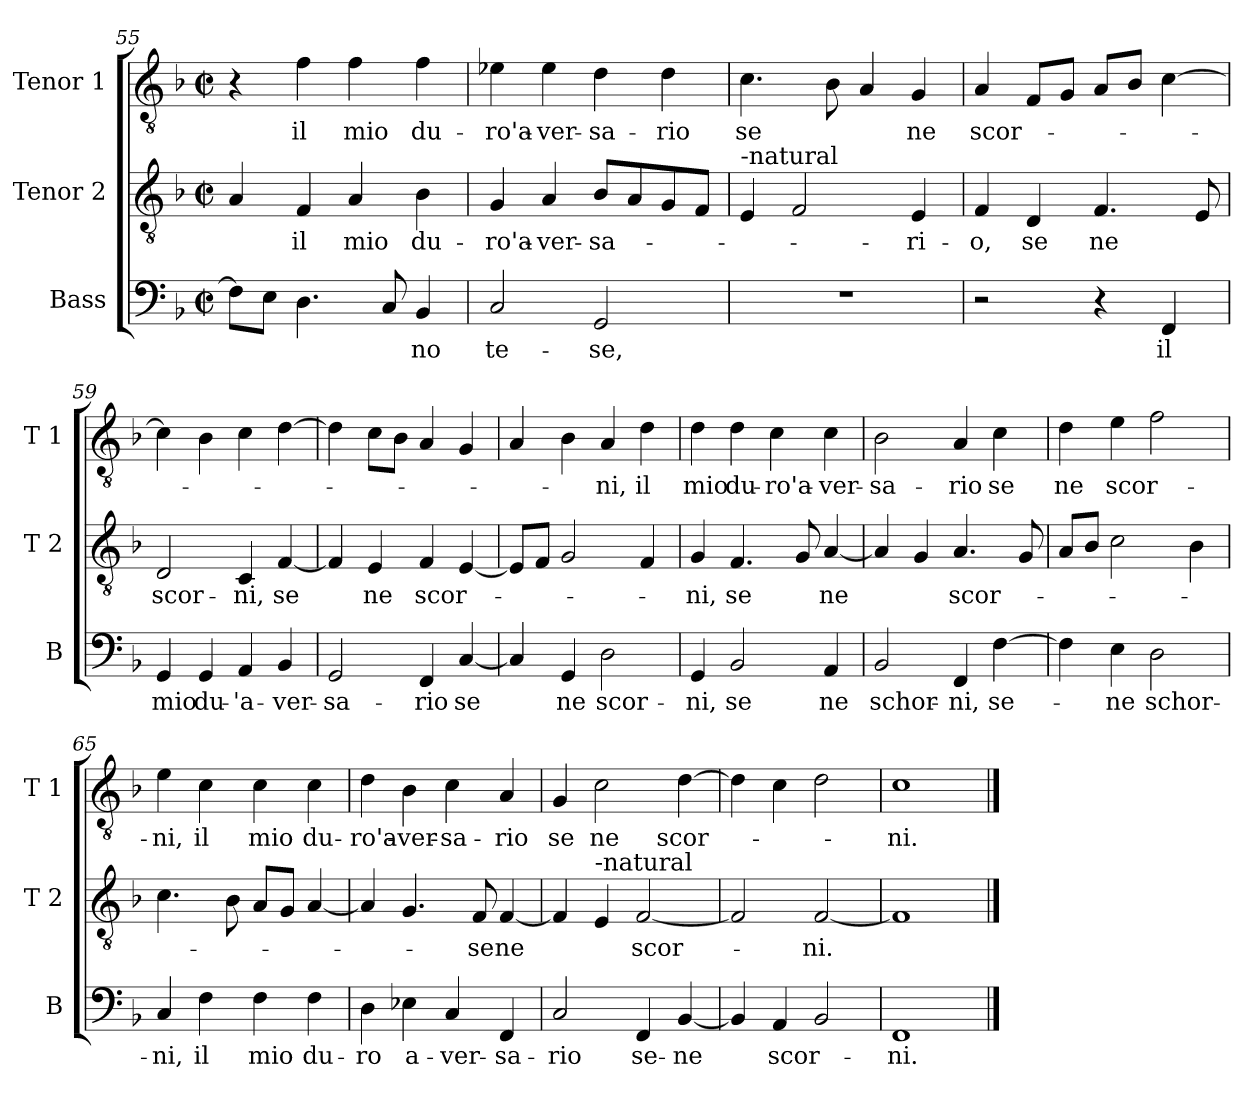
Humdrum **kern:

**kern	**text	**kern	**text	**kern	**text
*part3	*part3	*part2	*part2	*part1	*part1
*staff3	*staff3	*staff2	*staff2	*staff1	*staff1
*I"Bass	*	*I"Tenor 2	*	*I"Tenor 1	*
*I'B	*	*I'T 2	*	*I'T 1	*
*clefF4	*	*clefGv2	*	*clefGv2	*
*k[b-]	*	*k[b-]	*	*k[b-]	*
*F:	*	*F:	*	*F:	*
*M2/2	*	*M2/2	*	*M2/2	*
*met(c|)	*	*met(c|)	*	*met(c|)	*
=55	=55	=55	=55	=55	=55
8F\L]	.	4A/	.	4r	.
8E\J	.	.	.	.	.
!	!	!	!LO:LY:b	!	!LO:LY:b
4.D\	.	4F/	il	4f\	il
!	!	!	!LO:LY:b	!	!LO:LY:b
.	.	4A/	mio	4f\	mio
8C/	.	.	.	.	.
!	!LO:LY:b	!	!LO:LY:b	!	!LO:LY:b
4BB-/	-no	4B-\	du-	4f\	du-
!!LO:PB:g=z
=56	=56	=56	=56	=56	=56
!	!LO:LY:b	!	!LO:LY:b	!	!LO:LY:b
2C/	te-	4G/	-ro'a-	4e-X\	-ro'a-
!	!	!	!LO:LY:b	!	!LO:LY:b
.	.	4A/	-ver-	4e-\	-ver-
!	!LO:LY:b	!	!LO:LY:b	!	!LO:LY:b
2GG/	-se,	8B-/L	-sa-	4d\	-sa-
.	.	8A/	.	.	.
!	!	!	!	!	!LO:LY:b
.	.	8G/	.	4d\	-rio
.	.	8F/J	.	.	.
=57	=57	=57	=57	=57	=57
!	!	!LO:TX:a:t=-natural	!	!	!
!	!	!	!	!	!LO:LY:b
1r	.	4E/	.	4.c\	se
.	.	2F/	.	.	.
.	.	.	.	8B-\	.
.	.	.	.	4A/	.
!	!	!	!LO:LY:b	!	!LO:LY:b
.	.	4E/	-ri-	4G/	ne
=58	=58	=58	=58	=58	=58
!	!	!	!LO:LY:b	!	!LO:LY:b
2r	.	4F/	-o,	4A/	scor-
!	!	!	!LO:LY:b	!	!
.	.	4D/	se	8F/L	.
.	.	.	.	8G/J	.
!	!	!	!LO:LY:b	!	!
4r	.	4.F/	ne	8A/L	.
.	.	.	.	8B-/J	.
!	!LO:LY:b	!	!	!	!
4FF/	il	.	.	[4c\	.
.	.	8E/	.	.	.
=59	=59	=59	=59	=59	=59
!	!LO:LY:b	!	!LO:LY:b	!	!
4GG/	mio	2D/	scor-	4c\]	.
!	!LO:LY:b	!	!	!	!
4GG/	du-	.	.	4B-\	.
!	!LO:LY:b	!	!LO:LY:b	!	!
4AA/	-'a-	4C/	-ni,	4c\	.
!	!LO:LY:b	!	!LO:LY:b	!	!
4BB-/	-ver-	[4F/	se	[4d\	.
=60	=60	=60	=60	=60	=60
!	!LO:LY:b	!	!	!	!
2GG/	-sa-	4F/]	.	4d\]	.
!	!	!	!LO:LY:b	!	!
.	.	4E/	ne	8c\L	.
.	.	.	.	8B-\J	.
!	!LO:LY:b	!	!LO:LY:b	!	!
4FF/	-rio	4F/	scor-	4A/	.
!	!LO:LY:b	!	!	!	!
[4C/	se	[4E/	.	4G/	.
!!LO:LB:g=z
=61	=61	=61	=61	=61	=61
4C/]	.	8E/L]	.	4A/	.
.	.	8F/J	.	.	.
!	!LO:LY:b	!	!	!	!
4GG/	ne	2G/	.	4B-\	.
!	!LO:LY:b	!	!	!	!LO:LY:b
2D\	scor-	.	.	4A/	-ni,
!	!	!	!	!	!LO:LY:b
.	.	4F/	.	4d\	il
=62	=62	=62	=62	=62	=62
!	!LO:LY:b	!	!LO:LY:b	!	!LO:LY:b
4GG/	-ni,	4G/	-ni,	4d\	mio
!	!LO:LY:b	!	!LO:LY:b	!	!LO:LY:b
2BB-/	se	4.F/	se	4d\	du-
!	!	!	!	!	!LO:LY:b
.	.	.	.	4c\	-ro'a-
.	.	8G/	.	.	.
!	!LO:LY:b	!	!LO:LY:b	!	!LO:LY:b
4AA/	ne	[4A/	ne	4c\	-ver-
=63	=63	=63	=63	=63	=63
!	!LO:LY:b	!	!	!	!LO:LY:b
2BB-/	schor-	4A/]	.	2B-\	-sa-
.	.	4G/	.	.	.
!	!LO:LY:b	!	!LO:LY:b	!	!LO:LY:b
4FF/	-ni,	4.A/	scor-	4A/	-rio
!	!LO:LY:b	!	!	!	!LO:LY:b
[4F\	se-	.	.	4c\	se
.	.	8G/	.	.	.
=64	=64	=64	=64	=64	=64
!	!	!	!	!	!LO:LY:b
4F\]	.	8A/L	.	4d\	ne
.	.	8B-/J	.	.	.
!	!LO:LY:b	!	!	!	!LO:LY:b
4E\	-ne	2c\	.	4e\	scor-
!	!LO:LY:b	!	!	!	!
2D\	schor-	.	.	2f\	.
.	.	4B-\	.	.	.
=65	=65	=65	=65	=65	=65
!	!LO:LY:b	!	!	!	!LO:LY:b
4C/	-ni,	4.c\	.	4e\	-ni,
!	!LO:LY:b	!	!	!	!LO:LY:b
4F\	il	.	.	4c\	il
.	.	8B-\	.	.	.
!	!LO:LY:b	!	!	!	!LO:LY:b
4F\	mio	8A/L	.	4c\	mio
.	.	8G/J	.	.	.
!	!LO:LY:b	!	!	!	!LO:LY:b
4F\	du-	[4A/	.	4c\	du-
!!LO:LB:g=z
=66	=66	=66	=66	=66	=66
!	!LO:LY:b	!	!	!	!LO:LY:b
4D\	-ro	4A/]	.	4d\	-ro'a-
!	!LO:LY:b	!	!	!	!LO:LY:b
4E-X\	a-	4.G/	.	4B-\	-ver-
!	!LO:LY:b	!	!	!	!LO:LY:b
4C/	-ver-	.	.	4c\	-sa-
!	!	!	!LO:LY:b	!	!
.	.	8F/	se	.	.
!	!LO:LY:b	!	!LO:LY:b	!	!LO:LY:b
4FF/	-sa-	[4F/	ne	4A/	-rio
=67	=67	=67	=67	=67	=67
!	!LO:LY:b	!	!	!	!LO:LY:b
2C/	-rio	4F/]	.	4G/	se
!	!	!LO:TX:a:t=-natural	!	!	!
!	!	!	!	!	!LO:LY:b
.	.	4E/	.	2c\	ne
!	!LO:LY:b	!	!LO:LY:b	!	!
4FF/	se-	[2F/	scor-	.	.
!	!LO:LY:b	!	!	!	!LO:LY:b
[4BB-/	-ne	.	.	[4d\	scor-
=68	=68	=68	=68	=68	=68
4BB-/]	.	2F/]	.	4d\]	.
!	!LO:LY:b	!	!	!	!
4AA/	scor-	.	.	4c\	.
!	!	!	!LO:LY:b	!	!
2BB-/	.	[2F/	-ni.	2d\	.
=69	=69	=69	=69	=69	=69
!	!LO:LY:b	!	!	!	!LO:LY:b
1FF	-ni.	1F]	.	1c	-ni.
==	==	==	==	==	==
*-	*-	*-	*-	*-	*-
